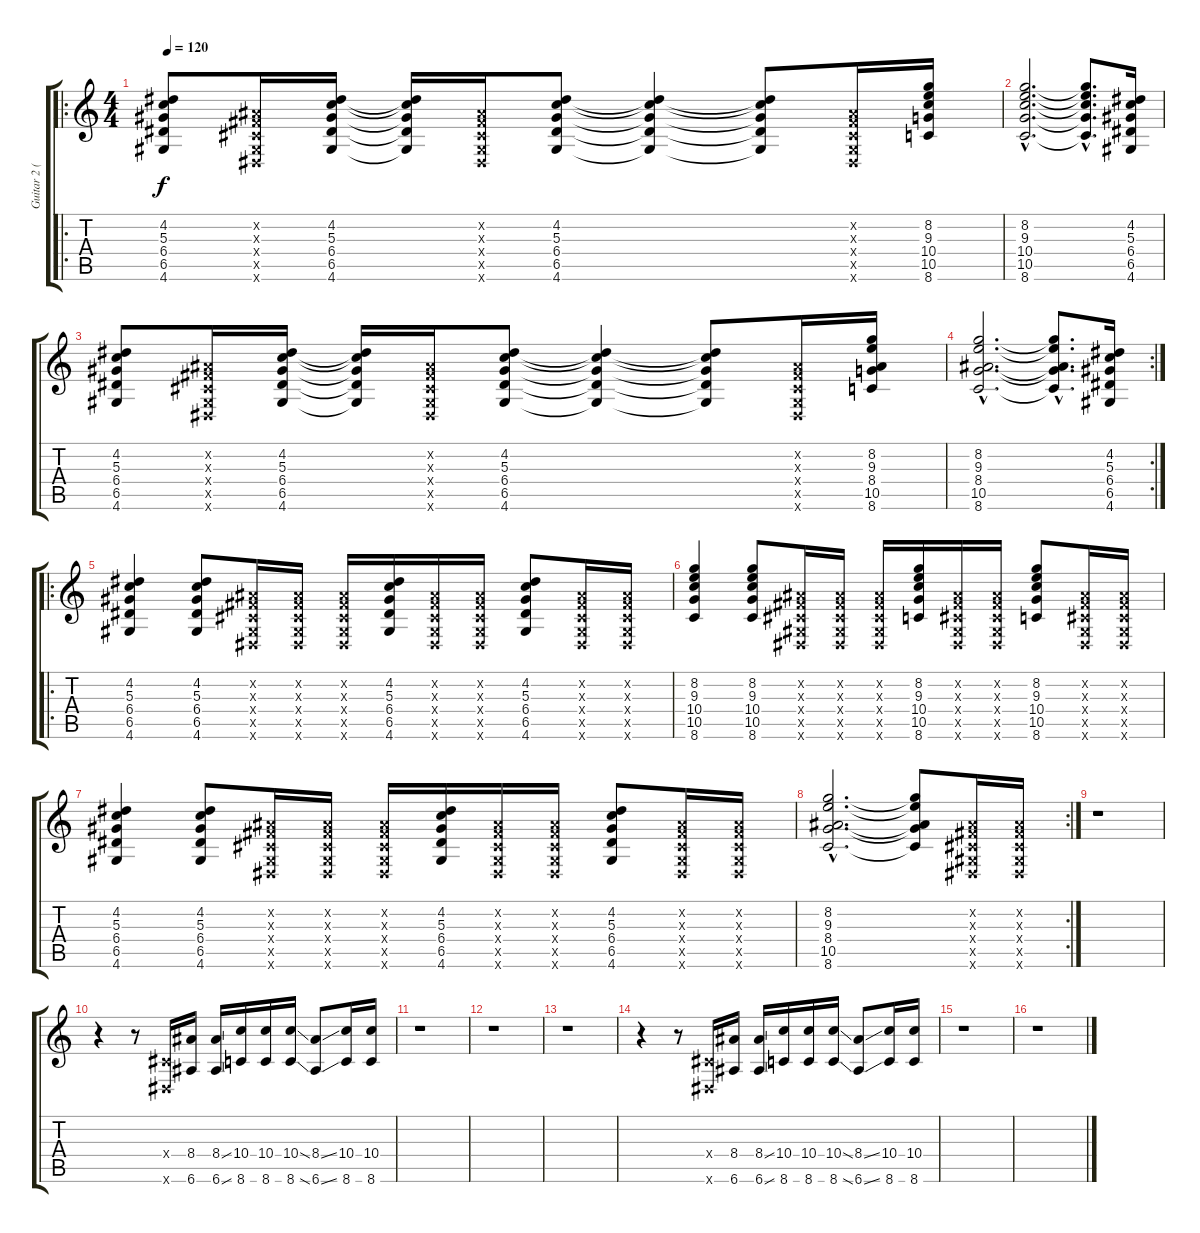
\track ("Guitar 2 (wah)" "Guitar 2 (") {instrument overdrivenguitar}
\staff {score tabs}
\tuning (E4 B3 G3 D3 A2 E2) {hide}
\ro
\ts (4 4)
\tempo 120
\clef g2
\ks c
(4.2 5.3 6.4 6.5 4.6).8{dy f instrument overdrivenguitar} (-1.2{x} -1.3{x} -1.4{x} -1.5{x} -1.6{x}).16 (4.2 5.3 6.4 6.5 4.6).16 (4.2{t} 5.3{t} 6.4{t} 6.5{t} 4.6{t}).16 (-1.2{x} -1.3{x} -1.4{x} -1.5{x} -1.6{x}).16 (4.2 5.3 6.4 6.5 4.6).8 (4.2{t} 5.3{t} 6.4{t} 6.5{t} 4.6{t}).4 (4.2{t} 5.3{t} 6.4{t} 6.5{t} 4.6{t}).8 (-1.2{x} -1.3{x} -1.4{x} -1.5{x} -1.6{x}).16 (8.2 9.3 10.4 10.5 8.6).16 |
(8.2{hac} 9.3{hac} 10.4{hac} 10.5{hac} 8.6{hac}).2{d} (8.2{hac t} 9.3{hac t} 10.4{hac t} 10.5{hac t} 8.6{hac t}).8{d} (4.2 5.3 6.4 6.5 4.6).16 |
(4.2 5.3 6.4 6.5 4.6).8 (-1.2{x} -1.3{x} -1.4{x} -1.5{x} -1.6{x}).16 (4.2 5.3 6.4 6.5 4.6).16 (4.2{t} 5.3{t} 6.4{t} 6.5{t} 4.6{t}).16 (-1.2{x} -1.3{x} -1.4{x} -1.5{x} -1.6{x}).16 (4.2 5.3 6.4 6.5 4.6).8 (4.2{t} 5.3{t} 6.4{t} 6.5{t} 4.6{t}).4 (4.2{t} 5.3{t} 6.4{t} 6.5{t} 4.6{t}).8 (-1.2{x} -1.3{x} -1.4{x} -1.5{x} -1.6{x}).16 (8.2 9.3 8.4 10.5 8.6).16 |
\rc 2
(8.2{hac} 9.3{hac} 8.4{hac} 10.5{hac} 8.6{hac}).2{d} (8.2{hac t} 9.3{hac t} 8.4{hac t} 10.5{hac t} 8.6{hac t}).8{d} (4.2 5.3 6.4 6.5 4.6).16 |
\ro
(4.2 5.3 6.4 6.5 4.6).4 (4.2 5.3 6.4 6.5 4.6).8 (-1.2{x} -1.3{x} -1.4{x} -1.5{x} -1.6{x}).16 (-1.2{x} -1.3{x} -1.4{x} -1.5{x} -1.6{x}).16 (-1.2{x} -1.3{x} -1.4{x} -1.5{x} -1.6{x}).16 (4.2 5.3 6.4 6.5 4.6).16 (-1.2{x} -1.3{x} -1.4{x} -1.5{x} -1.6{x}).16 (-1.2{x} -1.3{x} -1.4{x} -1.5{x} -1.6{x}).16 (4.2 5.3 6.4 6.5 4.6).8 (-1.2{x} -1.3{x} -1.4{x} -1.5{x} -1.6{x}).16 (-1.2{x} -1.3{x} -1.4{x} -1.5{x} -1.6{x}).16 |
(8.2 9.3 10.4 10.5 8.6).4 (8.2 9.3 10.4 10.5 8.6).8 (-1.2{x} -1.3{x} -1.4{x} -1.5{x} -1.6{x}).16 (-1.2{x} -1.3{x} -1.4{x} -1.5{x} -1.6{x}).16 (-1.2{x} -1.3{x} -1.4{x} -1.5{x} -1.6{x}).16 (8.2 9.3 10.4 10.5 8.6).16 (-1.2{x} -1.3{x} -1.4{x} -1.5{x} -1.6{x}).16 (-1.2{x} -1.3{x} -1.4{x} -1.5{x} -1.6{x}).16 (8.2 9.3 10.4 10.5 8.6).8 (-1.2{x} -1.3{x} -1.4{x} -1.5{x} -1.6{x}).16 (-1.2{x} -1.3{x} -1.4{x} -1.5{x} -1.6{x}).16 |
(4.2 5.3 6.4 6.5 4.6).4 (4.2 5.3 6.4 6.5 4.6).8 (-1.2{x} -1.3{x} -1.4{x} -1.5{x} -1.6{x}).16 (-1.2{x} -1.3{x} -1.4{x} -1.5{x} -1.6{x}).16 (-1.2{x} -1.3{x} -1.4{x} -1.5{x} -1.6{x}).16 (4.2 5.3 6.4 6.5 4.6).16 (-1.2{x} -1.3{x} -1.4{x} -1.5{x} -1.6{x}).16 (-1.2{x} -1.3{x} -1.4{x} -1.5{x} -1.6{x}).16 (4.2 5.3 6.4 6.5 4.6).8 (-1.2{x} -1.3{x} -1.4{x} -1.5{x} -1.6{x}).16 (-1.2{x} -1.3{x} -1.4{x} -1.5{x} -1.6{x}).16 |
\rc 2
(8.2{hac} 9.3{hac} 8.4{hac} 10.5{hac} 8.6{hac}).2{d} (8.2{t} 9.3{t} 8.4{t} 10.5{t} 8.6{t}).8 (-1.2{x} -1.3{x} -1.4{x} -1.5{x} -1.6{x}).16 (-1.2{x} -1.3{x} -1.4{x} -1.5{x} -1.6{x}).16 |
r.1 |
r.4 r.8 (-1.4{x} -1.6{x}).16 (8.4 6.6).16 (8.4{ss} 6.6{ss}).16 (10.4 8.6).16 (10.4 8.6).16 (10.4{ss} 8.6{ss}).16 (8.4{ss} 6.6{ss}).8 (10.4 8.6).16 (10.4 8.6).16 |
r.1 |
r.1 |
r.1 |
r.4 r.8 (-1.4{x} -1.6{x}).16 (8.4 6.6).16 (8.4{ss} 6.6{ss}).16 (10.4 8.6).16 (10.4 8.6).16 (10.4{ss} 8.6{ss}).16 (8.4{ss} 6.6{ss}).8 (10.4 8.6).16 (10.4 8.6).16 |
r.1 |
r.1
